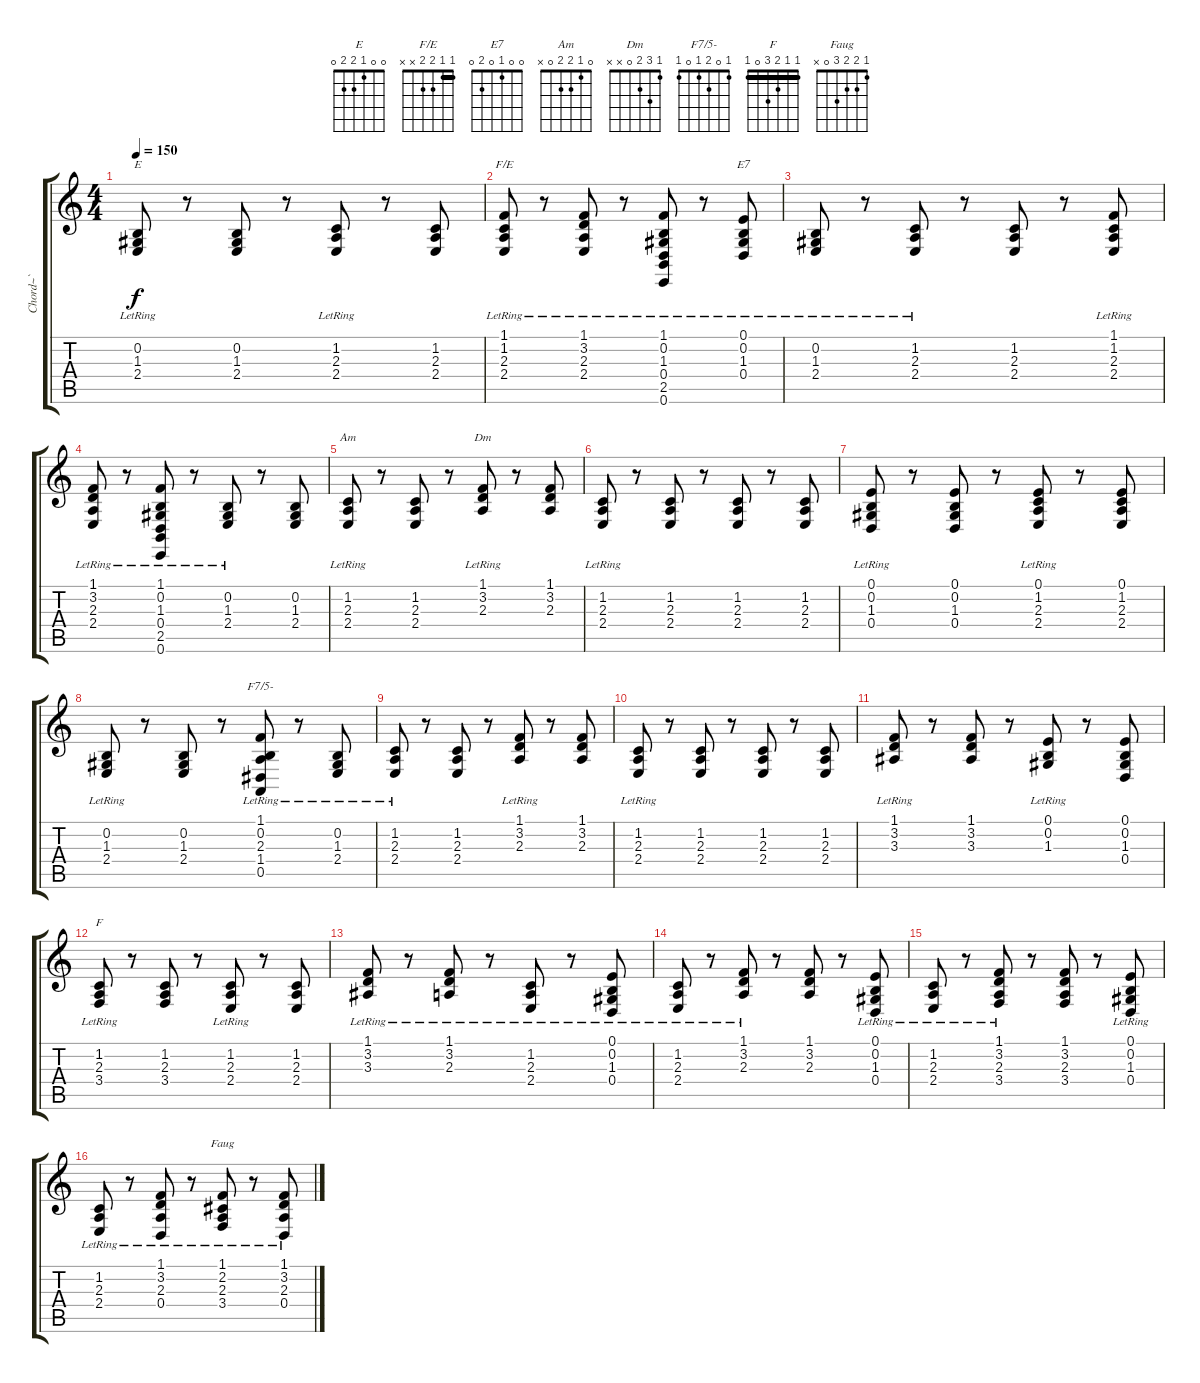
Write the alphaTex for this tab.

\track ("Chord~`" "Chord~`") {instrument electricgrandpiano}
\staff {score tabs}
\tuning (E4 B3 G3 D3 A2 E2) {hide}
\chord ("E" 0 0 1 2 2 0)
\chord ("F/E" 1 1 2 2 x x) {barre 1}
\chord ("E7" 0 0 1 0 2 0)
\chord ("Am" 0 1 2 2 0 x)
\chord ("Dm" 1 3 2 0 x x)
\chord ("F7/5-" 1 0 2 1 0 1)
\chord ("F" 1 1 2 3 0 1) {barre 1}
\chord ("Faug" 1 2 2 3 0 x)
\ts (4 4)
\tempo 150
\clef g2
\ks c
(0.2 1.3 2.4{lr}).8{ch "E" dy f} r.8 (0.2 1.3 2.4).8 r.8 (1.2 2.3{lr} 2.4{lr}).8 r.8 (1.2 2.3 2.4).8 |
(1.1 1.2 2.3 2.4{lr}).8{ch "F/E"} r.8 (1.1 3.2 2.3 2.4{lr}).8 r.8 (1.1 0.2 1.3{lr} 0.4{lr} 2.5{lr} 0.6{lr}).8 r.8 (0.1{lr} 0.2 1.3{lr} 0.4{lr}).8{ch "E7"} |
(0.2 1.3{lr} 2.4{lr}).8 r.8 (1.2 2.3 2.4{lr}).8 r.8 (1.2 2.3 2.4).8 r.8 (1.1 1.2 2.3{lr} 2.4{lr}).8 |
(1.1 3.2 2.3 2.4{lr}).8 r.8 (1.1 0.2 1.3{lr} 0.4{lr} 2.5{lr} 0.6{lr}).8 r.8 (0.2 1.3{lr} 2.4{lr}).8 r.8 (0.2 1.3 2.4).8 |
(1.2 2.3{lr} 2.4{lr}).8{ch "Am"} r.8 (1.2 2.3 2.4).8 r.8 (1.1{lr} 3.2 2.3{lr}).8{ch "Dm"} r.8 (1.1 3.2 2.3).8 |
(1.2 2.3{lr} 2.4{lr}).8 r.8 (1.2 2.3 2.4).8 r.8 (1.2 2.3 2.4).8 r.8 (1.2 2.3 2.4).8 |
(0.1 0.2 1.3{lr} 0.4{lr}).8 r.8 (0.1 0.2 1.3 0.4).8 r.8 (0.1 1.2 2.3{lr} 2.4{lr}).8 r.8 (0.1 1.2 2.3 2.4).8 |
(0.2 1.3{lr} 2.4{lr}).8 r.8 (0.2 1.3 2.4).8 r.8 (1.1 0.2 2.3{lr} 1.4{lr} 0.5{lr}).8{ch "F7/5-"} r.8 (0.2 1.3{lr} 2.4{lr}).8 |
(1.2 2.3{lr} 2.4{lr}).8 r.8 (1.2 2.3 2.4).8 r.8 (1.1{lr} 3.2 2.3{lr}).8 r.8 (1.1 3.2 2.3).8 |
(1.2 2.3{lr} 2.4{lr}).8 r.8 (1.2 2.3 2.4).8 r.8 (1.2 2.3 2.4).8 r.8 (1.2 2.3 2.4).8 |
(1.1 3.2 3.3{lr}).8 r.8 (1.1 3.2 3.3).8 r.8 (0.1 0.2 1.3{lr}).8 r.8 (0.1 0.2 1.3 0.4).8 |
(1.2 2.3{lr} 3.4{lr}).8{ch "F"} r.8 (1.2 2.3 3.4).8 r.8 (1.2 2.3{lr} 2.4{lr}).8 r.8 (1.2 2.3 2.4).8 |
(1.1 3.2 3.3{lr}).8 r.8 (1.1 3.2 2.3{lr}).8 r.8 (1.2 2.3{lr} 2.4{lr}).8 r.8 (0.1{lr} 0.2 1.3 0.4{lr}).8 |
(1.2 2.3{lr} 2.4{lr}).8 r.8 (1.1{lr} 3.2 2.3{lr}).8 r.8 (1.1 3.2 2.3).8 r.8 (0.1 0.2 1.3 0.4{lr}).8 |
(1.2 2.3{lr} 2.4{lr}).8 r.8 (1.1 3.2 2.3{lr} 3.4{lr}).8 r.8 (1.1 3.2 2.3 3.4).8 r.8 (0.1{lr} 0.2 1.3{lr} 0.4{lr}).8 |
(1.2 2.3{lr} 2.4{lr}).8 r.8 (1.1{lr} 3.2 2.3{lr} 0.4).8 r.8 (1.1{lr} 2.2 2.3{lr} 3.4).8{ch "Faug"} r.8 (1.1{lr} 3.2 2.3 0.4).8
